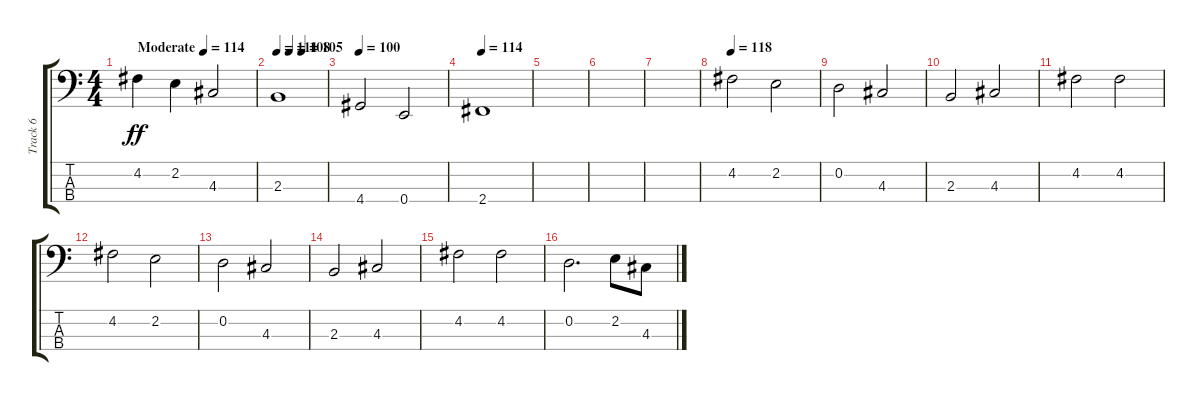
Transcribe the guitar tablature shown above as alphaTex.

\track ("Track 6" "Track 6") {instrument contrabass}
\staff {score tabs}
\tuning (G2 D2 A1 E1) {hide}
\ts (4 4)
\tempo (114 "Moderate")
\clef f4
\ks c
4.2.4{dy ff instrument contrabass} 2.2.4 4.3.2 |
\tempo 111
\tempo (108 0.25)
\tempo (105 0.5)
2.3.1 |
\tempo 100
4.4.2 0.4.2 |
\tempo 114
2.4.1 |
|
|
|
\tempo 118
4.2.2 2.2.2 |
0.2.2 4.3.2 |
2.3.2 4.3.2 |
4.2.2 4.2.2 |
4.2.2 2.2.2 |
0.2.2 4.3.2 |
2.3.2 4.3.2 |
4.2.2 4.2.2 |
0.2.2{d} 2.2.8 4.3.8
